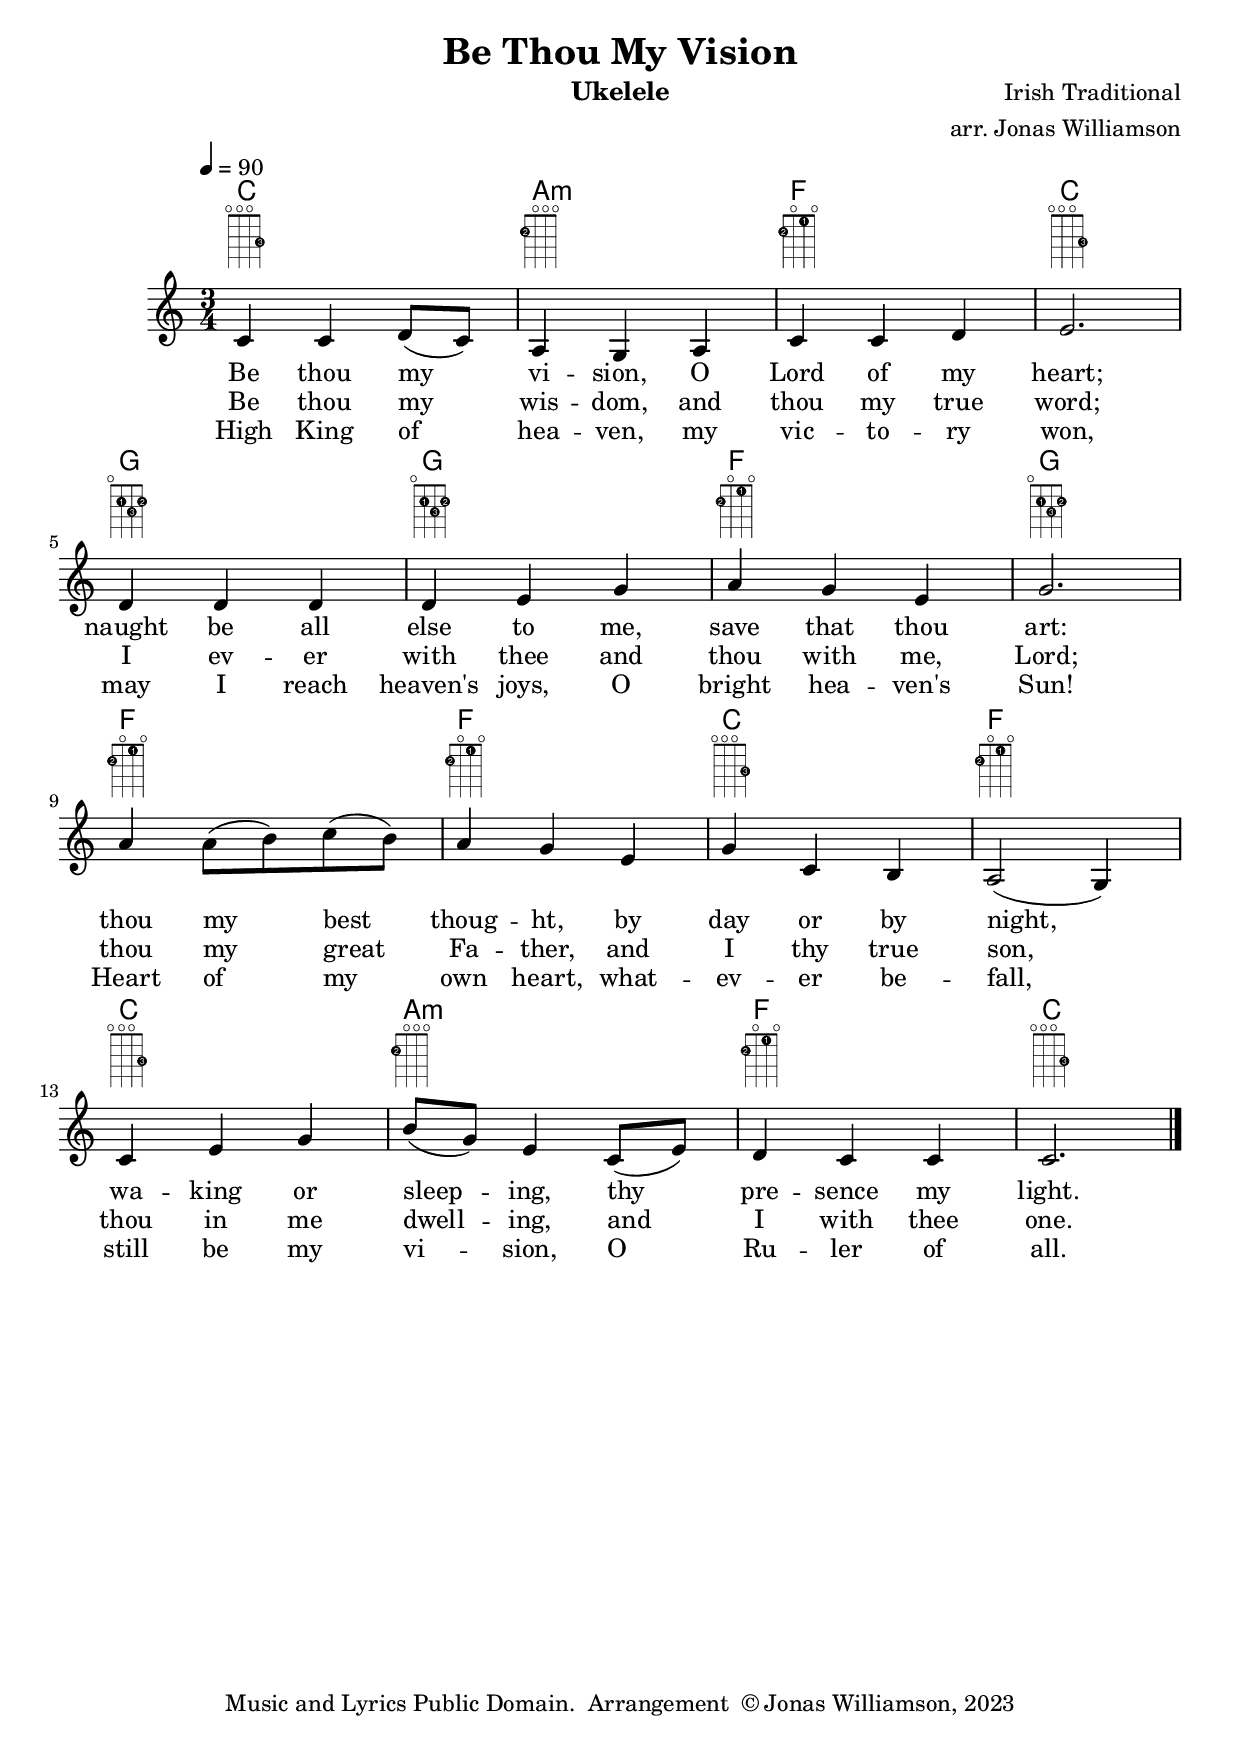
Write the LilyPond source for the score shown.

\version "2.19.83"
\include "predefined-ukulele-fretboards.ly"
\header {
       title = "Be Thou My Vision"
       composer = "Irish Traditional"
       instrument = "Ukelele"
       arranger = "arr. Jonas Williamson"
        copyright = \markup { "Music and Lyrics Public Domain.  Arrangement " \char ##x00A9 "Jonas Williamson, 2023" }
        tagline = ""}


     global = {
        \time 3/4
	\tempo 4=90
	
}
     

	
    myChords = \chordmode {
        c2.
        a2.:m 
        f2.
        c2.
        g2.
        g2.
        f2.
        g2.
        f2.
        f2.
        c2.
        f2.
        c2.
        a2.:m
        f2.
        c2.
 
    }
    
    fretBoards = {  \set Staff.stringTunings = #ukulele-tuning
        \override FretBoard.fret-diagram-details.finger-code = #'in-dot
        \myChords}

     vocals =  \relative c' {
        \key c\major 
        c4 c4 d8 (c8)
        a4 g4 a4
        c4 c4 d4 
        e2. 
        \break
        
        d4 d4 d4
        d4 e4 g4 
        a4 g4 e4 
        g2.
        
        \break
        
        a4 a8 (b8) c8 (b8) 
        a4 g4 e4 
        g4 c,4 b4 
        a2 (g4) 
        \break
        
        
        c4 e4 g4
        b8 (g8) e4 c8 (e8)
        d4 c4 c4 
        c2.    
        
        
 
    
        \bar "|."
    
  }
 

         
    

	\addlyrics { Be thou my vi -- sion, O Lord of my heart;
  naught be all else to me, save that thou art:
  thou my best thoug -- ht, by day or by night,
  wa -- king or sleep -- ing, thy pre -- sence my light.}
  
\addlyrics {Be thou my wis -- dom, and thou my true word;
  I ev -- er with thee and thou with me, Lord;
  thou my great Fa -- ther, and I thy true son,
  thou in me dwell -- ing, and I with thee one.}

\addlyrics {High King of hea -- ven, my vic -- to -- ry won,
  may I reach heaven's joys, O bright hea -- ven's Sun!
  Heart of my own heart, what -- ev -- er be -- fall,
  still be my vi -- sion, O Ru -- ler of all.
 }



     \score {
         
        \new StaffGroup <<
           \new ChordNames \myChords
           \new FretBoards \fretBoards
           \new Staff << \global \vocals >>


     >>
     \layout {\context {
      \Score
      \override SpacingSpanner.base-shortest-duration = #(ly:make-moment 1/16)
      \override VerticalAxisGroup
              .default-staff-staff-spacing
              .basic-distance = #200
}
    \context {
    \Staff
    \override VerticalAxisGroup
              .default-staff-staff-spacing
              .basic-distance = 200
  }
  }


        \midi { \tempo 4=90}
     }  
